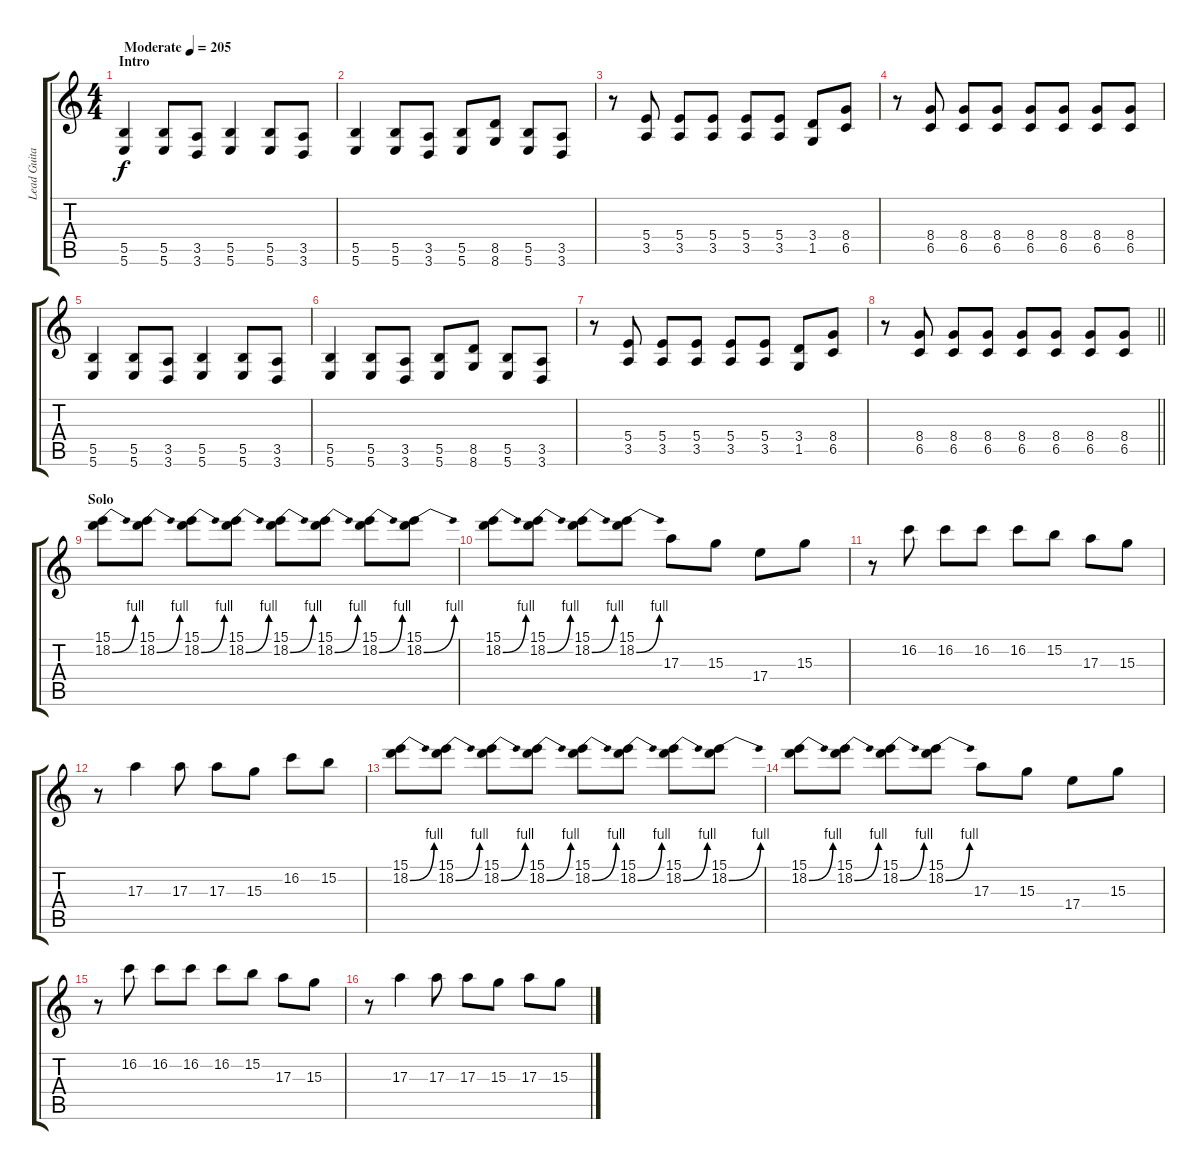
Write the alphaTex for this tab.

\track ("Lead Guitar" "Lead Guita") {instrument distortionguitar}
\staff {score tabs}
\tuning (Db4 Ab3 E3 B2 Gb2 B1) {hide}
\ts (4 4)
\section ("" "Intro")
\tempo (205 "Moderate")
\clef g2
\ks c
(5.5 5.6).4{dy f volume 13 instrument distortionguitar} (5.5 5.6).8 (3.5 3.6).8 (5.5 5.6).4 (5.5 5.6).8 (3.5 3.6).8 |
(5.5 5.6).4 (5.5 5.6).8 (3.5 3.6).8 (5.5 5.6).8 (8.5 8.6).8 (5.5 5.6).8 (3.5 3.6).8 |
r.8 (5.4 3.5).8 (5.4 3.5).8 (5.4 3.5).8 (5.4 3.5).8 (5.4 3.5).8 (3.4 1.5).8 (8.4 6.5).8 |
r.8 (8.4 6.5).8 (8.4 6.5).8 (8.4 6.5).8 (8.4 6.5).8 (8.4 6.5).8 (8.4 6.5).8 (8.4 6.5).8 |
(5.5 5.6).4 (5.5 5.6).8 (3.5 3.6).8 (5.5 5.6).4 (5.5 5.6).8 (3.5 3.6).8 |
(5.5 5.6).4 (5.5 5.6).8 (3.5 3.6).8 (5.5 5.6).8 (8.5 8.6).8 (5.5 5.6).8 (3.5 3.6).8 |
r.8 (5.4 3.5).8 (5.4 3.5).8 (5.4 3.5).8 (5.4 3.5).8 (5.4 3.5).8 (3.4 1.5).8 (8.4 6.5).8 |
\barLineRight lightlight
r.8 (8.4 6.5).8 (8.4 6.5).8 (8.4 6.5).8 (8.4 6.5).8 (8.4 6.5).8 (8.4 6.5).8 (8.4 6.5).8 |
\section ("" "Solo")
(15.1 18.2{be (bend 0 0 60 4)}).8 (15.1 18.2{be (bend 0 0 60 4)}).8 (15.1 18.2{be (bend 0 0 60 4)}).8 (15.1 18.2{be (bend 0 0 60 4)}).8 (15.1 18.2{be (bend 0 0 60 4)}).8 (15.1 18.2{be (bend 0 0 60 4)}).8 (15.1 18.2{be (bend 0 0 60 4)}).8 (15.1 18.2{be (bend 0 0 60 4)}).8 |
(15.1 18.2{be (bend 0 0 60 4)}).8 (15.1 18.2{be (bend 0 0 60 4)}).8 (15.1 18.2{be (bend 0 0 60 4)}).8 (15.1 18.2{be (bend 0 0 60 4)}).8 17.3.8 15.3.8 17.4.8 15.3.8 |
r.8 16.2.8 16.2.8 16.2.8 16.2.8 15.2.8 17.3.8 15.3.8 |
r.8 17.3.4 17.3.8 17.3.8 15.3.8 16.2.8 15.2.8 |
(15.1 18.2{be (bend 0 0 60 4)}).8 (15.1 18.2{be (bend 0 0 60 4)}).8 (15.1 18.2{be (bend 0 0 60 4)}).8 (15.1 18.2{be (bend 0 0 60 4)}).8 (15.1 18.2{be (bend 0 0 60 4)}).8 (15.1 18.2{be (bend 0 0 60 4)}).8 (15.1 18.2{be (bend 0 0 60 4)}).8 (15.1 18.2{be (bend 0 0 60 4)}).8 |
(15.1 18.2{be (bend 0 0 60 4)}).8 (15.1 18.2{be (bend 0 0 60 4)}).8 (15.1 18.2{be (bend 0 0 60 4)}).8 (15.1 18.2{be (bend 0 0 60 4)}).8 17.3.8 15.3.8 17.4.8 15.3.8 |
r.8 16.2.8 16.2.8 16.2.8 16.2.8 15.2.8 17.3.8 15.3.8 |
r.8 17.3.4 17.3.8 17.3.8 15.3.8 17.3.8 15.3.8
